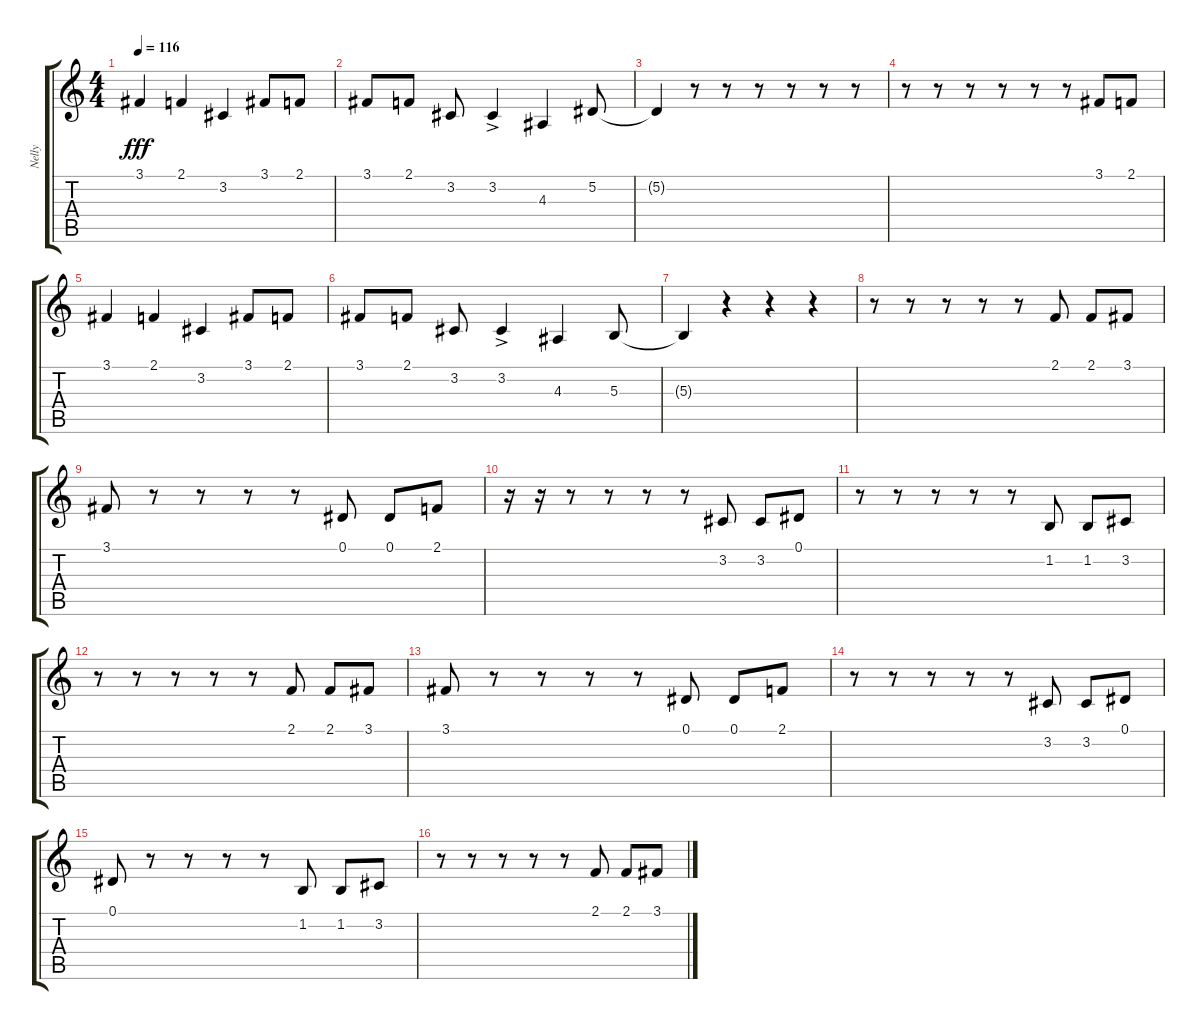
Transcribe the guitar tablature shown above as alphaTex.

\track ("Nelly" "Nelly") {instrument oboe}
\staff {score tabs}
\tuning (Eb4 Bb3 Gb3 Db3 Ab2 Eb2) {hide}
\ts (4 4)
\tempo 116
\clef g2
\ks c
3.1.4{dy fff} 2.1.4 3.2.4 3.1.8 2.1.8 |
3.1.8 2.1.8 3.2.8 3.2{ac}.4 4.3.4 5.2.8 |
5.2{t}.4 r.8 r.8 r.8 r.8 r.8 r.8 |
r.8 r.8 r.8 r.8 r.8 r.8 3.1.8 2.1.8 |
3.1.4 2.1.4 3.2.4 3.1.8 2.1.8 |
3.1.8 2.1.8 3.2.8 3.2{ac}.4 4.3.4 5.3.8 |
5.3{t}.4 r.4 r.4 r.4 |
r.8 r.8 r.8 r.8 r.8 2.1.8 2.1.8 3.1.8 |
3.1.8 r.8 r.8 r.8 r.8 0.1.8 0.1.8 2.1.8 |
r.16 r.16 r.8 r.8 r.8 r.8 3.2.8 3.2.8 0.1.8 |
r.8 r.8 r.8 r.8 r.8 1.2.8 1.2.8 3.2.8 |
r.8 r.8 r.8 r.8 r.8 2.1.8 2.1.8 3.1.8 |
3.1.8 r.8 r.8 r.8 r.8 0.1.8 0.1.8 2.1.8 |
r.8 r.8 r.8 r.8 r.8 3.2.8 3.2.8 0.1.8 |
0.1.8 r.8 r.8 r.8 r.8 1.2.8 1.2.8 3.2.8 |
r.8 r.8 r.8 r.8 r.8 2.1.8 2.1.8 3.1.8
